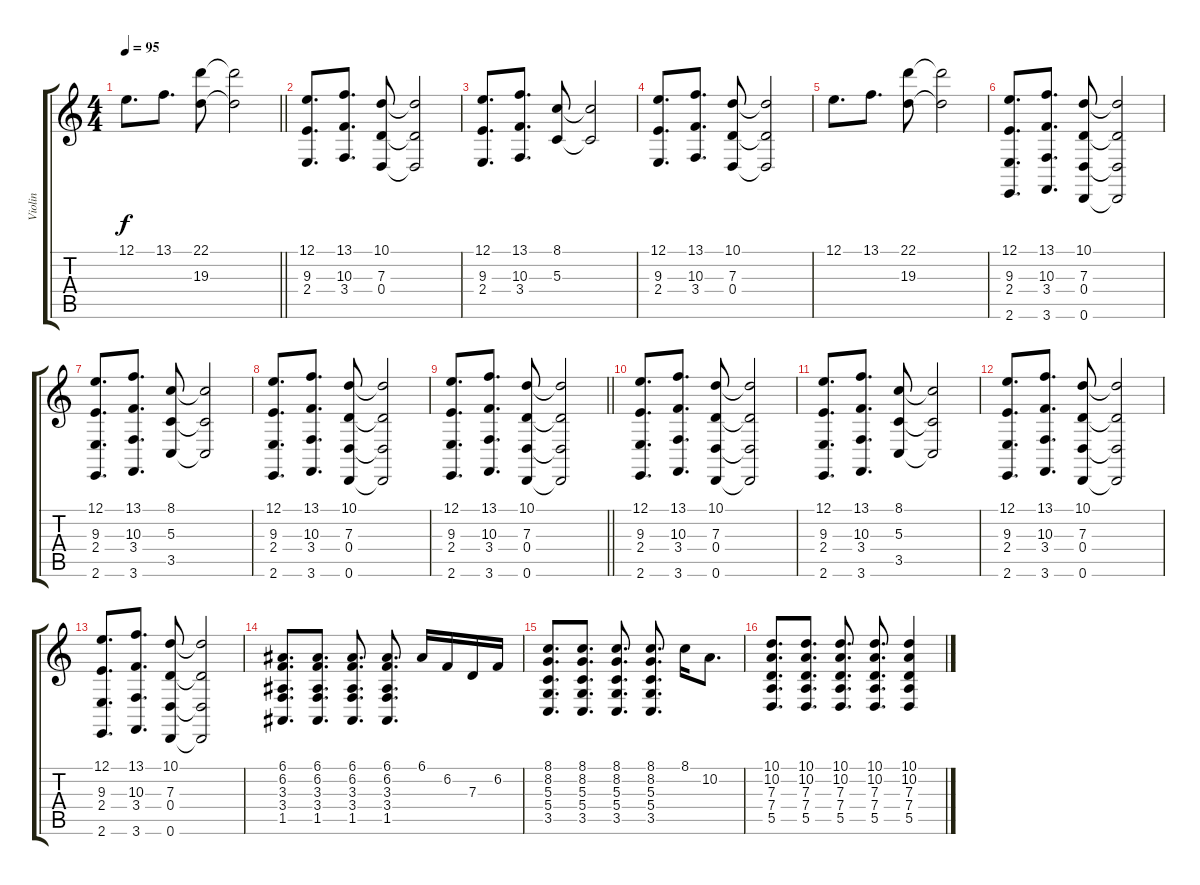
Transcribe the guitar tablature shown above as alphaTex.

\track ("Violin" "Violin") {instrument stringensemble2}
\staff {score tabs}
\tuning (E4 B3 G3 D3 A2 D2) {hide}
\ts (4 4)
\tempo 95
\clef g2
\barLineRight lightlight
\ks c
12.1.8{d dy f} 13.1.8{d} (22.1 19.3).8 (22.1{t} 19.3{t}).2 |
(12.1 9.3 2.4).8{d instrument acousticgrandpiano} (13.1 10.3 3.4).8{d} (10.1 7.3 0.4).8 (10.1{t} 7.3{t} 0.4{t}).2 |
(12.1 9.3 2.4).8{d} (13.1 10.3 3.4).8{d} (8.1 5.3).8 (8.1{t} 5.3{t}).2 |
(12.1 9.3 2.4).8{d} (13.1 10.3 3.4).8{d} (10.1 7.3 0.4).8 (10.1{t} 7.3{t} 0.4{t}).2 |
12.1.8{d} 13.1.8{d} (22.1 19.3).8 (22.1{t} 19.3{t}).2 |
(12.1 9.3 2.4 2.6).8{d} (13.1 10.3 3.4 3.6).8{d} (10.1 7.3 0.4 0.6).8 (10.1{t} 7.3{t} 0.4{t} 0.6{t}).2 |
(12.1 9.3 2.4 2.6).8{d} (13.1 10.3 3.4 3.6).8{d} (8.1 5.3 3.5).8 (8.1{t} 5.3{t} 3.5{t}).2 |
(12.1 9.3 2.4 2.6).8{d} (13.1 10.3 3.4 3.6).8{d} (10.1 7.3 0.4 0.6).8 (10.1{t} 7.3{t} 0.4{t} 0.6{t}).2 |
\barLineRight lightlight
(12.1 9.3 2.4 2.6).8{d} (13.1 10.3 3.4 3.6).8{d} (10.1 7.3 0.4 0.6).8 (10.1{t} 7.3{t} 0.4{t} 0.6{t}).2 |
(12.1 9.3 2.4 2.6).8{d} (13.1 10.3 3.4 3.6).8{d} (10.1 7.3 0.4 0.6).8 (10.1{t} 7.3{t} 0.4{t} 0.6{t}).2 |
(12.1 9.3 2.4 2.6).8{d} (13.1 10.3 3.4 3.6).8{d} (8.1 5.3 3.5).8 (8.1{t} 5.3{t} 3.5{t}).2 |
(12.1 9.3 2.4 2.6).8{d} (13.1 10.3 3.4 3.6).8{d} (10.1 7.3 0.4 0.6).8 (10.1{t} 7.3{t} 0.4{t} 0.6{t}).2 |
(12.1 9.3 2.4 2.6).8{d} (13.1 10.3 3.4 3.6).8{d} (10.1 7.3 0.4 0.6).8 (10.1{t} 7.3{t} 0.4{t} 0.6{t}).2 |
(6.1 6.2 3.3 3.4 1.5).8{d} (6.1 6.2 3.3 3.4 1.5).8{d} (6.1 6.2 3.3 3.4 1.5).8{d} (6.1 6.2 3.3 3.4 1.5).8{d} 6.1.16 6.2.16 7.3.16 6.2.16 |
(8.1 8.2 5.3 5.4 3.5).8{d} (8.1 8.2 5.3 5.4 3.5).8{d} (8.1 8.2 5.3 5.4 3.5).8{d} (8.1 8.2 5.3 5.4 3.5).8{d} 8.1.16 10.2.8{d} |
(10.1 10.2 7.3 7.4 5.5).8{d} (10.1 10.2 7.3 7.4 5.5).8{d} (10.1 10.2 7.3 7.4 5.5).8{d} (10.1 10.2 7.3 7.4 5.5).8{d} (10.1 10.2 7.3 7.4 5.5).4
